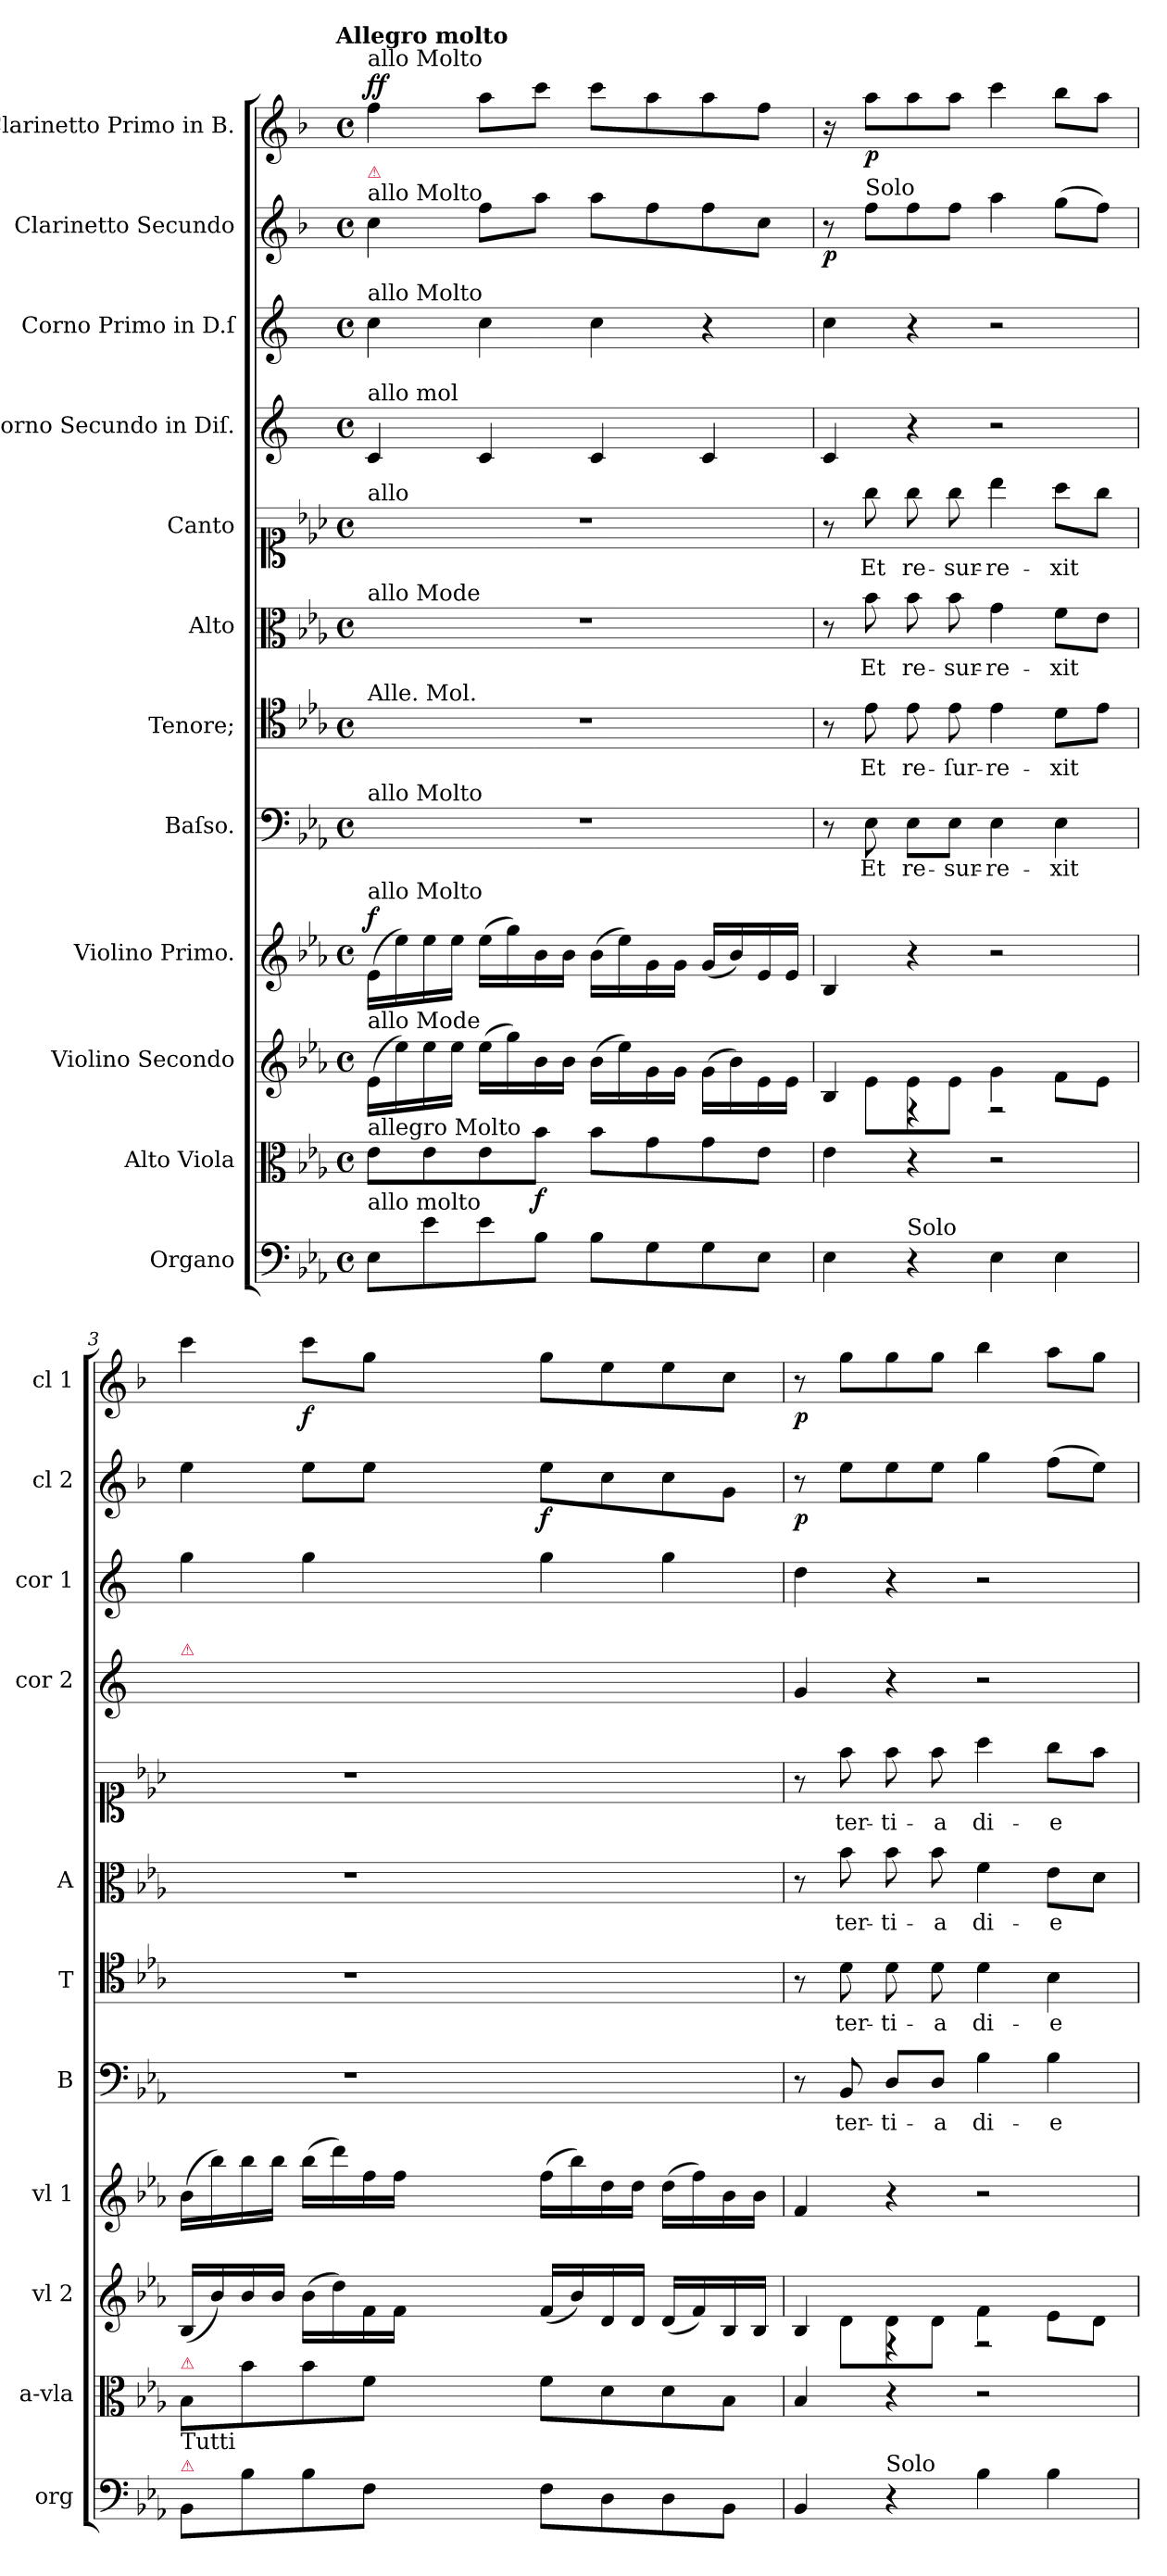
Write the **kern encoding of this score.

**kern	**kern	**dynam	**kern	**dynam	**kern	**dynam	**kern	**text	**kern	**text	**kern	**text	**kern	**text	**kern	**kern	**kern	**dynam	**kern	**dynam
*part12	*part11	*part11	*part10	*part10	*part9	*part9	*part8	*part8	*part7	*part7	*part6	*part6	*part5	*part5	*part4	*part3	*part2	*part2	*part1	*part1
*staff12	*staff11	*staff11	*staff10	*staff10	*staff9	*staff9	*staff8	*staff8	*staff7	*staff7	*staff6	*staff6	*staff5	*staff5	*staff4	*staff3	*staff2	*staff2	*staff1	*staff1
*I"Organo	*I"Alto Viola	*	*I"Violino Secondo	*	*I"Violino Primo.	*	*I"Baſso.	*	*I"Tenore;	*	*I"Alto	*	*I"Canto	*	*I"Corno Secundo in Diſ.	*I"Corno Primo in D.ſ	*I"Clarinetto Secundo	*	*I"Clarinetto Primo in B.	*
*I'org	*I'a-vla	*	*I'vl 2	*	*I'vl 1	*	*I'B	*	*I'T	*	*I'A	*	*	*	*I'cor 2	*I'cor 1	*I'cl 2	*	*I'cl 1	*
*clefF4	*clefC3	*	*clefG2	*	*clefG2	*	*clefF4	*	*clefC4	*	*clefC3	*	*clefC1	*	*clefG2	*clefG2	*clefG2	*	*clefG2	*
*	*	*	*	*	*	*	*	*	*	*	*	*	*	*	*ITrd5c9	*ITrd5c9	*ITrd1c2	*	*ITrd1c2	*
*k[b-e-a-]	*k[b-e-a-]	*	*k[b-e-a-]	*	*k[b-e-a-]	*	*k[b-e-a-]	*	*k[b-e-a-]	*	*k[b-e-a-]	*	*k[b-e-a-]	*	*k[b-e-a-]	*k[b-e-a-]	*k[b-e-a-]	*	*k[b-e-a-]	*
*E-:	*E-:	*	*E-:	*	*E-:	*	*E-:	*	*E-:	*	*E-:	*	*E-:	*	*E-:	*E-:	*E-:	*	*E-:	*
!!LO:TX:omd:t=Allegro molto
*M4/4	*M4/4	*	*M4/4	*	*M4/4	*	*M4/4	*	*M4/4	*	*M4/4	*	*M4/4	*	*M4/4	*M4/4	*M4/4	*	*M4/4	*
*met(c)	*met(c)	*	*met(c)	*	*met(c)	*	*met(c)	*	*met(c)	*	*met(c)	*	*met(c)	*	*met(c)	*met(c)	*met(c)	*	*met(c)	*
*MM132	*MM132	*	*MM132	*	*MM132	*	*MM132	*	*MM132	*	*MM132	*	*MM132	*	*MM132	*MM132	*MM132	*	*MM132	*
=1	=1	=1	=1	=1	=1	=1	=1	=1	=1	=1	=1	=1	=1	=1	=1	=1	=1	=1	=1	=1
!	!	!	!	!	!	!	!	!	!	!	!	!	!	!	!	!	!	!	!LO:TX:a:t=allo Molto	!
!	!	!	!	!	!	!	!	!	!	!	!	!	!	!	!	!	!LO:TX:a:t=allo Molto	!	!	!
!	!	!	!	!	!	!	!	!	!	!	!	!	!	!	!	!	!LO:TX:a:color=crimson:t=⚠	!	!	!
!	!	!	!	!	!	!	!	!	!	!	!	!	!	!	!	!LO:TX:a:t=allo Molto	!	!	!	!
!	!	!	!	!	!	!	!	!	!	!	!	!	!	!	!LO:TX:a:t=allo mol	!	!	!	!	!
!	!	!	!	!	!	!	!	!	!	!	!	!	!LO:TX:a:t=allo	!	!	!	!	!	!	!
!	!	!	!	!	!	!	!	!	!	!	!LO:TX:a:t=allo Mode	!	!	!	!	!	!	!	!	!
!	!	!	!	!	!	!	!	!	!LO:TX:a:t=Alle. Mol.	!	!	!	!	!	!	!	!	!	!	!
!	!	!	!	!	!	!	!LO:TX:a:t=allo Molto	!	!	!	!	!	!	!	!	!	!	!	!	!
!	!	!	!	!	!LO:TX:a:t=allo Molto	!	!	!	!	!	!	!	!	!	!	!	!	!	!	!
!	!	!	!LO:TX:a:t=allo Mode	!	!	!	!	!	!	!	!	!	!	!	!	!	!	!	!	!
!	!LO:TX:a:t=allegro Molto	!	!	!	!	!	!	!	!	!	!	!	!	!	!	!	!	!	!	!
!LO:TX:a:t=allo molto	!	!	!	!	!	!	!	!	!	!	!	!	!	!	!	!	!	!	!	!
!	!	!	!	!LO:DY:b:rj	!	!LO:DY:a	!	!	!	!	!	!	!	!	!	!	!	!	!	!LO:DY:a
8E-\L	8e-\L	.	(16e-\LL	f&colon;	(16e-\LL	f.	1r	.	1r	.	1r	.	1r	.	4E-/	4e-\	4b-\	.	4ee-\	ff
.	.	.	16ee-\)	.	16ee-\)	.	.	.	.	.	.	.	.	.	.	.	.	.	.	.
8e-\	8e-\	.	16ee-\	.	16ee-\	.	.	.	.	.	.	.	.	.	.	.	.	.	.	.
.	.	.	16ee-\JJ	.	16ee-\JJ	.	.	.	.	.	.	.	.	.	.	.	.	.	.	.
8e-\	8e-\	.	(16ee-\LL	.	(16ee-\LL	.	.	.	.	.	.	.	.	.	4E-/	4e-\	8ee-\L	.	8gg\L	.
.	.	.	16gg\)	.	16gg\)	.	.	.	.	.	.	.	.	.	.	.	.	.	.	.
!	!	!LO:DY:b	!	!	!	!	!	!	!	!	!	!	!	!	!	!	!	!	!	!
8B-\J	8b-\J	f	16b-\	.	16b-\	.	.	.	.	.	.	.	.	.	.	.	8gg\J	.	8bb-\J	.
.	.	.	16b-\JJ	.	16b-\JJ	.	.	.	.	.	.	.	.	.	.	.	.	.	.	.
8B-\L	8b-\L	.	(16b-\LL	.	(16b-\LL	.	.	.	.	.	.	.	.	.	4E-/	4e-\	8gg\L	.	8bb-\L	.
.	.	.	16ee-\)	.	16ee-\)	.	.	.	.	.	.	.	.	.	.	.	.	.	.	.
8G\	8g\	.	16g\	.	16g\	.	.	.	.	.	.	.	.	.	.	.	8ee-\	.	8gg\	.
.	.	.	16g\JJ	.	16g\JJ	.	.	.	.	.	.	.	.	.	.	.	.	.	.	.
8G\	8g\	.	(16g\LL	.	(16g/LL	.	.	.	.	.	.	.	.	.	4E-/	4r	8ee-\	.	8gg\	.
.	.	.	16b-\)	.	16b-/)	.	.	.	.	.	.	.	.	.	.	.	.	.	.	.
8E-\J	8e-\J	.	16e-\	.	16e-/	.	.	.	.	.	.	.	.	.	.	.	8b-\J	.	8ee-\J	.
.	.	.	16e-\JJ	.	16e-/JJ	.	.	.	.	.	.	.	.	.	.	.	.	.	.	.
=2	=2	=2	=2	=2	=2	=2	=2	=2	=2	=2	=2	=2	=2	=2	=2	=2	=2	=2	=2	=2
*	*	*	*^	*	*	*	*	*	*	*	*	*	*	*	*	*	*	*	*	*
!	!	!	!	!	!	!	!	!	!	!	!	!	!	!	!	!	!	!	!	!LO:N:vis=16	!
4E-\	4e-\	.	8ryy	4B-/	.	4B-/	.	8r	.	8r	.	8r	.	8r	.	4E-/	4e-\	8r	p	8r	.
!	!	!	!	!	!	!	!	!	!	!	!	!	!	!	!	!	!	!LO:TX:a:t=Solo	!	!	!
!	!	!	!	!	!	!	!	!	!	!	!	!	!	!	!	!	!	!	!	!	!LO:DY:b
.	.	.	8e-!\L	.	.	.	.	8E-\	Et	8e-\	Et	8b-\	Et	8gg\	Et	.	.	8ee-\L	.	8gg\L	p.
!LO:TX:a:t=Solo	!	!	!	!	!	!	!	!	!	!	!	!	!	!	!	!	!	!	!	!	!
4r	4r	.	8e-!\	4r	.	4r	.	8E-\L	re-	8e-\	re-	8b-\	re-	8gg\	re-	4r	4r	8ee-\	.	8gg\	.
.	.	.	8e-!\J	.	.	.	.	8E-\J	-sur-	8e-\	-ſur-	8b-\	-sur-	8gg\	-sur-	.	.	8ee-\J	.	8gg\J	.
4E-\	2r	.	4g!\	2r	.	2r	.	4E-\	-re-	4e-\	-re-	4g\	-re-	4bb-\	-re-	2r	2r	4gg\	.	4bb-\	.
4E-\	.	.	8f!\L	.	.	.	.	4E-\	-xit	8d\L	-xit	8f\L	-xit	8aa-\L	-xit	.	.	(8ff\L	.	8aa-\L	.
.	.	.	8e-!\J	.	.	.	.	.	.	8e-\J	.	8e-\J	.	8gg\J	.	.	.	8ee-\J)	.	8gg\J	.
*	*	*	*v	*v	*	*	*	*	*	*	*	*	*	*	*	*	*	*	*	*	*
=3	=3	=3	=3	=3	=3	=3	=3	=3	=3	=3	=3	=3	=3	=3	=3	=3	=3	=3	=3	=3
!	!	!	!	!	!	!	!	!	!	!	!	!	!	!	!LO:TX:a:color=crimson:t=⚠	!	!	!	!	!
!	!LO:TX:a:color=crimson:t=⚠	!	!	!	!	!	!	!	!	!	!	!	!	!	!	!	!	!	!	!
!LO:TX:a:color=crimson:t=⚠	!	!	!	!	!	!	!	!	!	!	!	!	!	!	!	!	!	!	!	!
!LO:TX:a:t=Tutti	!	!	!	!	!	!	!	!	!	!	!	!	!	!	!	!	!	!	!	!
8BB-/L	8B-/L	.	(16B-/LL	.	(16b-\LL	.	1r	.	1r	.	1r	.	1r	.	1ryy	4b-\	4dd\	.	4bb-\	.
.	.	.	16b-/)	.	16bb-\)	.	.	.	.	.	.	.	.	.	.	.	.	.	.	.
8B-\	8b-\	.	16b-/	.	16bb-\	.	.	.	.	.	.	.	.	.	.	.	.	.	.	.
.	.	.	16b-/JJ	.	16bb-\JJ	.	.	.	.	.	.	.	.	.	.	.	.	.	.	.
8B-\	8b-\	.	(16b-\LL	.	(16bb-\LL	.	.	.	.	.	.	.	.	.	.	4b-\	8dd\L	.	8bb-\L	f
.	.	.	16dd\)	.	16ddd\)	.	.	.	.	.	.	.	.	.	.	.	.	.	.	.
8F\J	8f\J	.	16f\	.	16ff\	.	.	.	.	.	.	.	.	.	.	.	8dd\J	.	8ff\J	.
.	.	.	16f\JJ	.	16ff\JJ	.	.	.	.	.	.	.	.	.	.	.	.	.	.	.
2ryy	2ryy	.	2ryy	.	2ryy	.	.	.	.	.	.	.	.	.	.	2ryy	2ryy	.	2ryy	.
=-	=-	=-	=-	=-	=-	=-	=-	=-	=-	=-	=-	=-	=-	=-	=-	=-	=-	=-	=-	=-
8F\L	8f\L	.	(16f/LL	.	(16ff\LL	.	2ryy	.	2ryy	.	2ryy	.	2ryy	.	2ryy	4b-\	8dd\L	f	8ff\L	.
.	.	.	16b-/)	.	16bb-\)	.	.	.	.	.	.	.	.	.	.	.	.	.	.	.
8D\	8d\	.	16d/	.	16dd\	.	.	.	.	.	.	.	.	.	.	.	8b-\	.	8dd\	.
.	.	.	16d/JJ	.	16dd\JJ	.	.	.	.	.	.	.	.	.	.	.	.	.	.	.
8D\	8d\	.	(16d/LL	.	(16dd\LL	.	.	.	.	.	.	.	.	.	.	4b-\	8b-\	.	8dd\	.
.	.	.	16f/)	.	16ff\)	.	.	.	.	.	.	.	.	.	.	.	.	.	.	.
8BB-\J	8B-\J	.	16B-/	.	16b-\	.	.	.	.	.	.	.	.	.	.	.	8f\J	.	8b-\J	.
.	.	.	16B-/JJ	.	16b-\JJ	.	.	.	.	.	.	.	.	.	.	.	.	.	.	.
=4	=4	=4	=4	=4	=4	=4	=4	=4	=4	=4	=4	=4	=4	=4	=4	=4	=4	=4	=4	=4
*	*	*	*^	*	*	*	*	*	*	*	*	*	*	*	*	*	*	*	*	*
4BB-/	4B-/	.	8ryy	4B-/	.	4f/	.	8r	.	8r	.	8r	.	8r	.	4B-/	4f\	8r	p	8r	p
.	.	.	8d!\L	.	.	.	.	8BB-/	ter-	8d\	ter-	8b-\	ter-	8ff\	ter-	.	.	8dd\L	.	8ff\L	.
!LO:TX:a:t=Solo	!	!	!	!	!	!	!	!	!	!	!	!	!	!	!	!	!	!	!	!	!
4r	4r	.	8d!\	4r	.	4r	.	8D/L	-ti-	8d\	-ti-	8b-\	-ti-	8ff\	-ti-	4r	4r	8dd\	.	8ff\	.
.	.	.	8d!\J	.	.	.	.	8D/J	-a	8d\	-a	8b-\	-a	8ff\	-a	.	.	8dd\J	.	8ff\J	.
4B-\	2r	.	4f!\	2r	.	2r	.	4B-\	di-	4d\	di-	4f\	di-	4aa-\	di-	2r	2r	4ff\	.	4aa-\	.
4B-\	.	.	8e-!\L	.	.	.	.	4B-\	-e	4B-\	-e	8e-\L	-e	8gg\L	-e	.	.	(8ee-\L	.	8gg\L	.
.	.	.	8d!\J	.	.	.	.	.	.	.	.	8d\J	.	8ff\J	.	.	.	8dd\J)	.	8ff\J	.
*	*	*	*v	*v	*	*	*	*	*	*	*	*	*	*	*	*	*	*	*	*	*
=	=	=	=	=	=	=	=	=	=	=	=	=	=	=	=	=	=	=	=	=
*-	*-	*-	*-	*-	*-	*-	*-	*-	*-	*-	*-	*-	*-	*-	*-	*-	*-	*-	*-	*-
